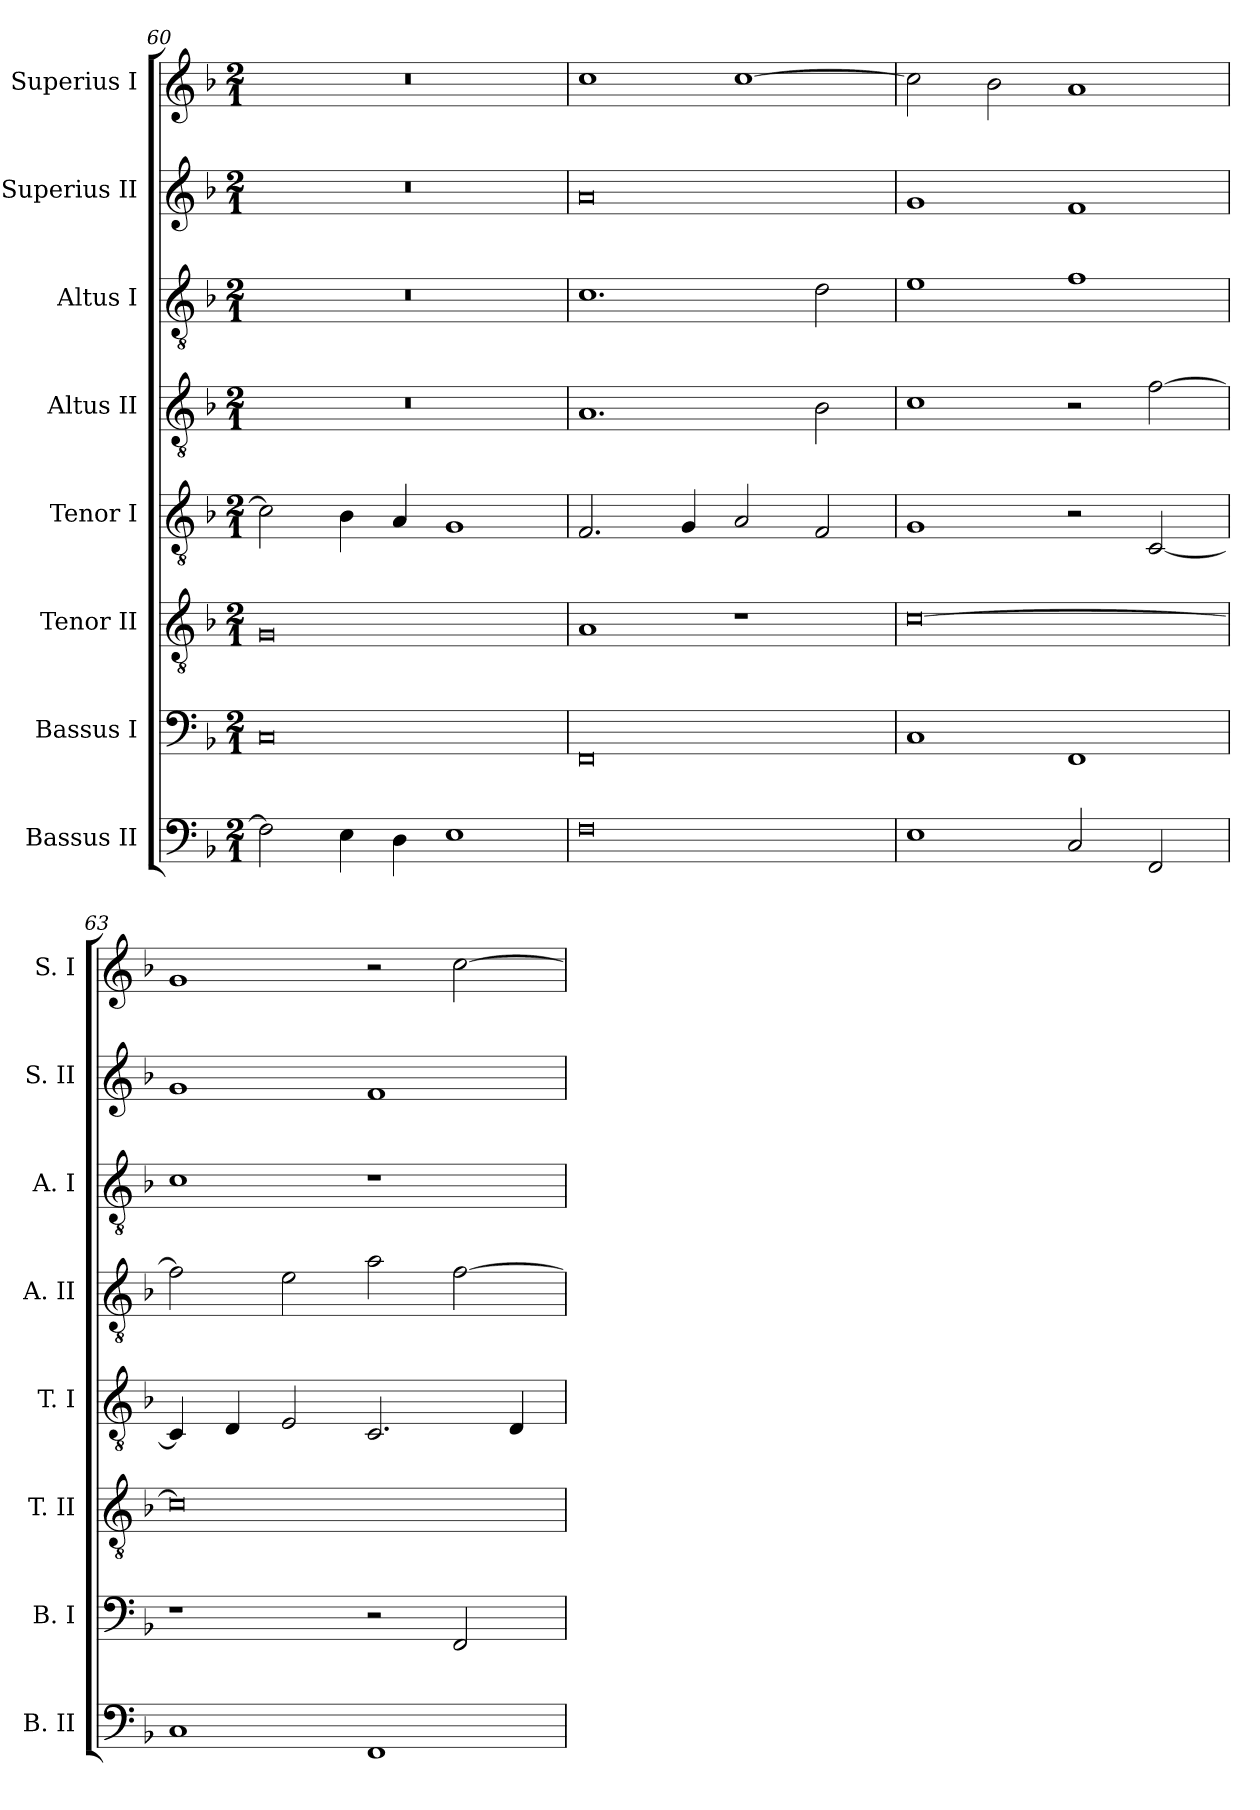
**kern	**kern	**kern	**kern	**kern	**kern	**kern	**kern
*part8	*part7	*part6	*part5	*part4	*part3	*part2	*part1
*staff8	*staff7	*staff6	*staff5	*staff4	*staff3	*staff2	*staff1
*I"Bassus II	*I"Bassus I	*I"Tenor II	*I"Tenor I	*I"Altus II	*I"Altus I	*I"Superius II	*I"Superius I
*I'B. II	*I'B. I	*I'T. II	*I'T. I	*I'A. II	*I'A. I	*I'S. II	*I'S. I
*clefF4	*clefF4	*clefGv2	*clefGv2	*clefGv2	*clefGv2	*clefG2	*clefG2
*k[b-]	*k[b-]	*k[b-]	*k[b-]	*k[b-]	*k[b-]	*k[b-]	*k[b-]
*F:	*F:	*F:	*F:	*F:	*F:	*F:	*F:
*M2/1	*M2/1	*M2/1	*M2/1	*M2/1	*M2/1	*M2/1	*M2/1
=60	=60	=60	=60	=60	=60	=60	=60
2F]	0C	0G	2c]	0r	0r	0r	0r
4E	.	.	4B-	.	.	.	.
4D	.	.	4A	.	.	.	.
1E	.	.	1G	.	.	.	.
=61	=61	=61	=61	=61	=61	=61	=61
0F	0FF	1A	2.F	1.A	1.c	0a	1cc
.	.	.	4G	.	.	.	.
.	.	1r	2A	.	.	.	[1cc
.	.	.	2F	2B-	2d	.	.
=62	=62	=62	=62	=62	=62	=62	=62
1E	1C	[0c	1G	1c	1e	1g	2cc]
.	.	.	.	.	.	.	2b-
2C	1FF	.	2r	2r	1f	1f	1a
2FF	.	.	[2C	[2f	.	.	.
=63	=63	=63	=63	=63	=63	=63	=63
1C	1r	0c]	4C]	2f]	1c	1g	1g
.	.	.	4D	.	.	.	.
.	.	.	2E	2e	.	.	.
1FF	2r	.	2.C	2a	1r	1f	2r
.	2FF	.	.	[2f	.	.	[2cc
.	.	.	4D	.	.	.	.
=	=	=	=	=	=	=	=
*-	*-	*-	*-	*-	*-	*-	*-
